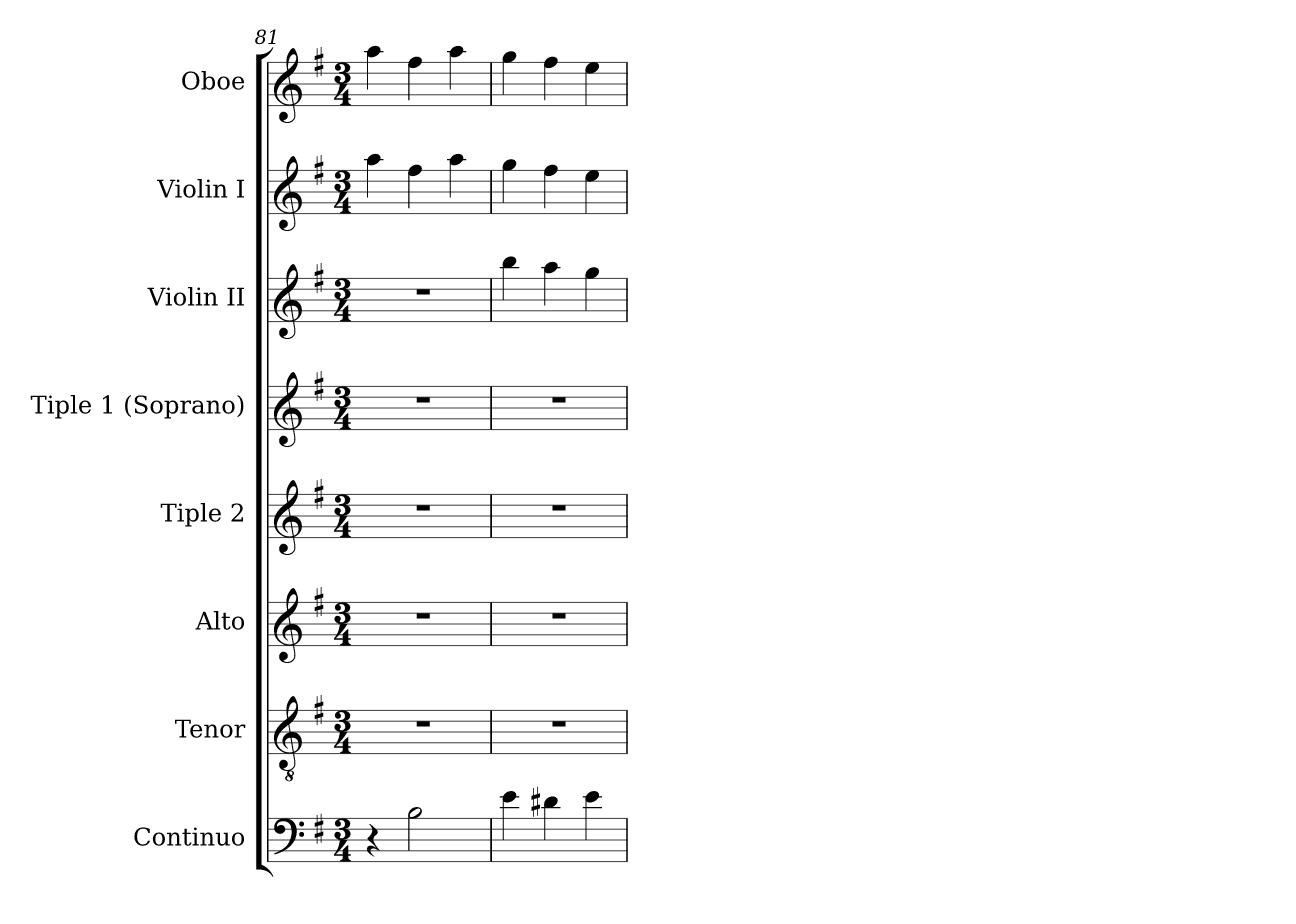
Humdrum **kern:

**kern	**kern	**kern	**kern	**kern	**kern	**kern	**kern
*part8	*part7	*part6	*part5	*part4	*part3	*part2	*part1
*staff8	*staff7	*staff6	*staff5	*staff4	*staff3	*staff2	*staff1
*I"Continuo	*I"Tenor	*I"Alto	*I"Tiple 2	*I"Tiple  1 (Soprano)	*I"Violin II	*I"Violin I	*I"Oboe
*I'Cont.	*I'T.	*I'A.	*	*I'S.	*I'Vln. II	*I'Vln. I	*I'Ob.
*clefF4	*clefGv2	*clefG2	*clefG2	*clefG2	*clefG2	*clefG2	*clefG2
*	*ITrd7c12	*	*	*	*	*	*
*k[f#]	*k[f#]	*k[f#]	*k[f#]	*k[f#]	*k[f#]	*k[f#]	*k[f#]
*G:	*G:	*G:	*G:	*G:	*G:	*G:	*G:
*M3/4	*M3/4	*M3/4	*M3/4	*M3/4	*M3/4	*M3/4	*M3/4
=81	=81	=81	=81	=81	=81	=81	=81
!	!LO:N:vis=1	!LO:N:vis=1	!LO:N:vis=1	!LO:N:vis=1	!LO:N:vis=1	!	!
4r	2.r	2.r	2.r	2.r	2.r	4aai\	4aai\
2Bi\	.	.	.	.	.	4ff#i\	4ff#i\
.	.	.	.	.	.	4aai\	4aai\
=82	=82	=82	=82	=82	=82	=82	=82
!	!LO:N:vis=1	!LO:N:vis=1	!LO:N:vis=1	!LO:N:vis=1	!	!	!
4ei\	2.r	2.r	2.r	2.r	4bbi\	4ggi\	4ggi\
4d#Xi\	.	.	.	.	4aai\	4ff#i\	4ff#i\
4ei\	.	.	.	.	4ggi\	4eei\	4eei\
=	=	=	=	=	=	=	=
*-	*-	*-	*-	*-	*-	*-	*-
